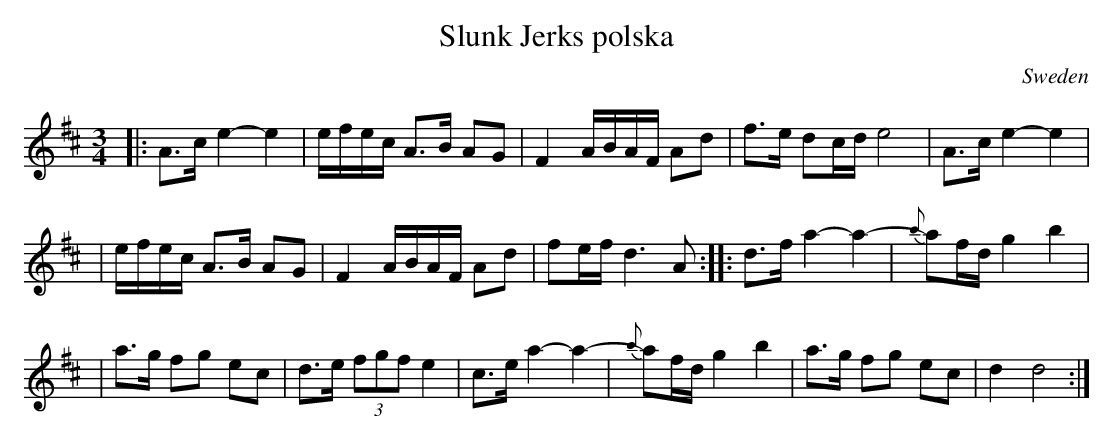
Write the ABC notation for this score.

X:1
T:Slunk Jerks polska
O:Sweden
M:3/4
K:D
|: A>c e2-e2 | e/f/e/c/ A>B AG | F2 A/B/A/F/ Ad | f>e dc/d/ e4 | A>c e2-e2 |
| e/f/e/c/ A>B AG | F2 A/B/A/F/ Ad | fe/f/ d3 A :: d>f a2-a2- | {b}af/d/ g2b2 |
| a>g fg ec | d>e (3fgf e2 | c>e a2-a2- | {b}af/d/ g2b2 | a>g fg ec | d2 d4 :|
